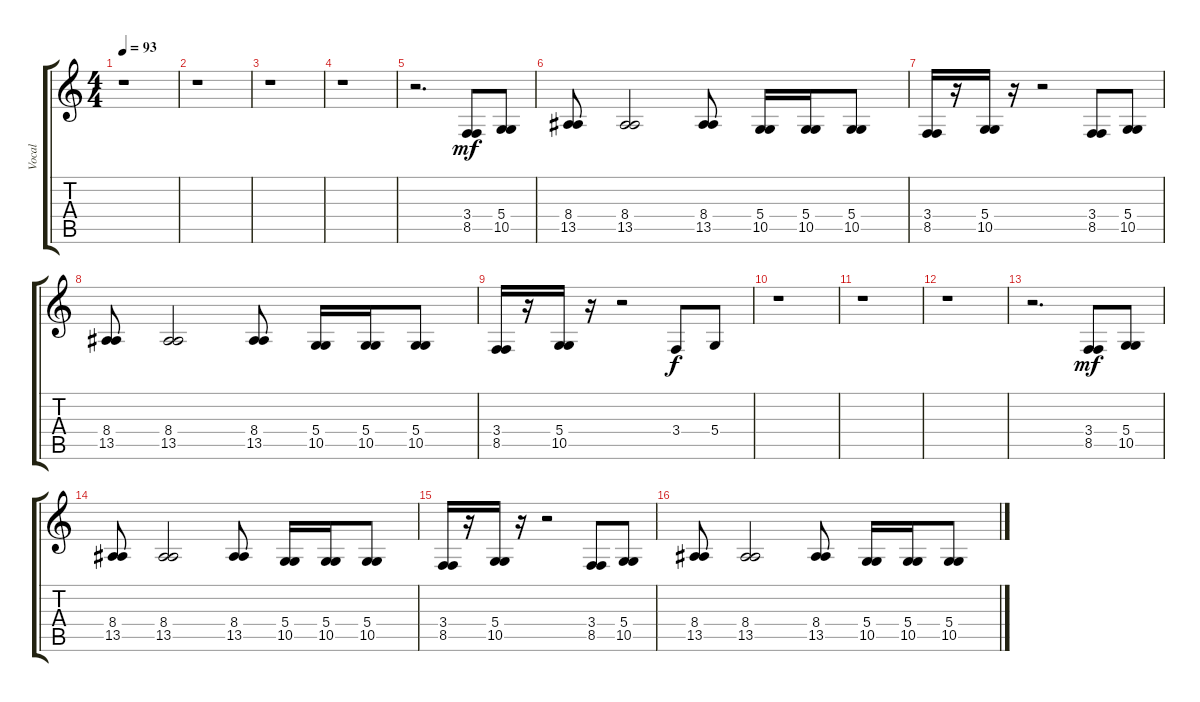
\track ("Vocal" "Vocal") {instrument lead2sawtooth}
\staff {score tabs}
\tuning (E4 B3 G3 D3 A2 E2) {hide}
\ts (4 4)
\tempo 93
\clef g2
\ks c
r.1{dy mf instrument lead2sawtooth} |
r.1 |
r.1 |
r.1 |
r.2{d} (3.4 8.5).8 (5.4 10.5).8 |
(8.4 13.5).8 (8.4 13.5).2 (8.4 13.5).8 (5.4 10.5).16 (5.4 10.5).16 (5.4 10.5).8 |
(3.4 8.5).16 r.16 (5.4 10.5).16 r.16 r.2 (3.4 8.5).8 (5.4 10.5).8 |
(8.4 13.5).8 (8.4 13.5).2 (8.4 13.5).8 (5.4 10.5).16 (5.4 10.5).16 (5.4 10.5).8 |
(3.4 8.5).16 r.16 (5.4 10.5).16 r.16 r.2 3.4.8{dy f} 5.4.8 |
r.1 |
r.1 |
r.1 |
r.2{d} (3.4 8.5).8{dy mf} (5.4 10.5).8 |
(8.4 13.5).8 (8.4 13.5).2 (8.4 13.5).8 (5.4 10.5).16 (5.4 10.5).16 (5.4 10.5).8 |
(3.4 8.5).16 r.16 (5.4 10.5).16 r.16 r.2 (3.4 8.5).8 (5.4 10.5).8 |
(8.4 13.5).8 (8.4 13.5).2 (8.4 13.5).8 (5.4 10.5).16 (5.4 10.5).16 (5.4 10.5).8
